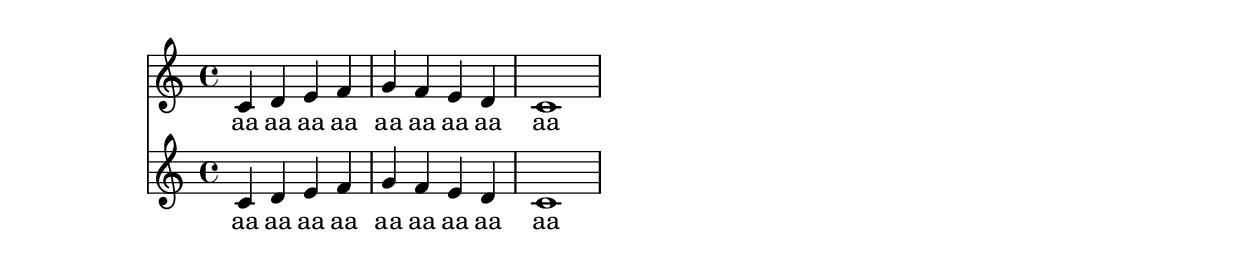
%% Do not edit this file; it is auto-generated from LSR http://lsr.dsi.unimi.it
%% This file is in the public domain.
\version "2.11.51"

\header {
  lsrtags = "text, vocal-music, spacing"

  texidoc = "
This snippet shows how to bring the lyrics line closer to the staff.

"
  doctitle = "Adjusting lyrics vertical spacing"
} % begin verbatim
% Default layout:
<<
  \new Staff \new Voice = melody \relative c' {
    c4 d e f
    g4 f e d
    c1
  }
  \new Lyrics \lyricsto melody { aa aa aa aa aa aa aa aa aa }

% Reducing the minimum space below the staff and above the lyrics:
  \new Staff \with {
    \override VerticalAxisGroup #'minimum-Y-extent = #'(-1 . 4)
  }
  \new Voice = melody \relative c' {
    c4 d e f
    g4 f e d
    c1
  }
  \new Lyrics \with {
    \override VerticalAxisGroup #'minimum-Y-extent = #'(-1.2 . 1)
  }
  \lyricsto melody { aa aa aa aa aa aa aa aa aa }
>>
